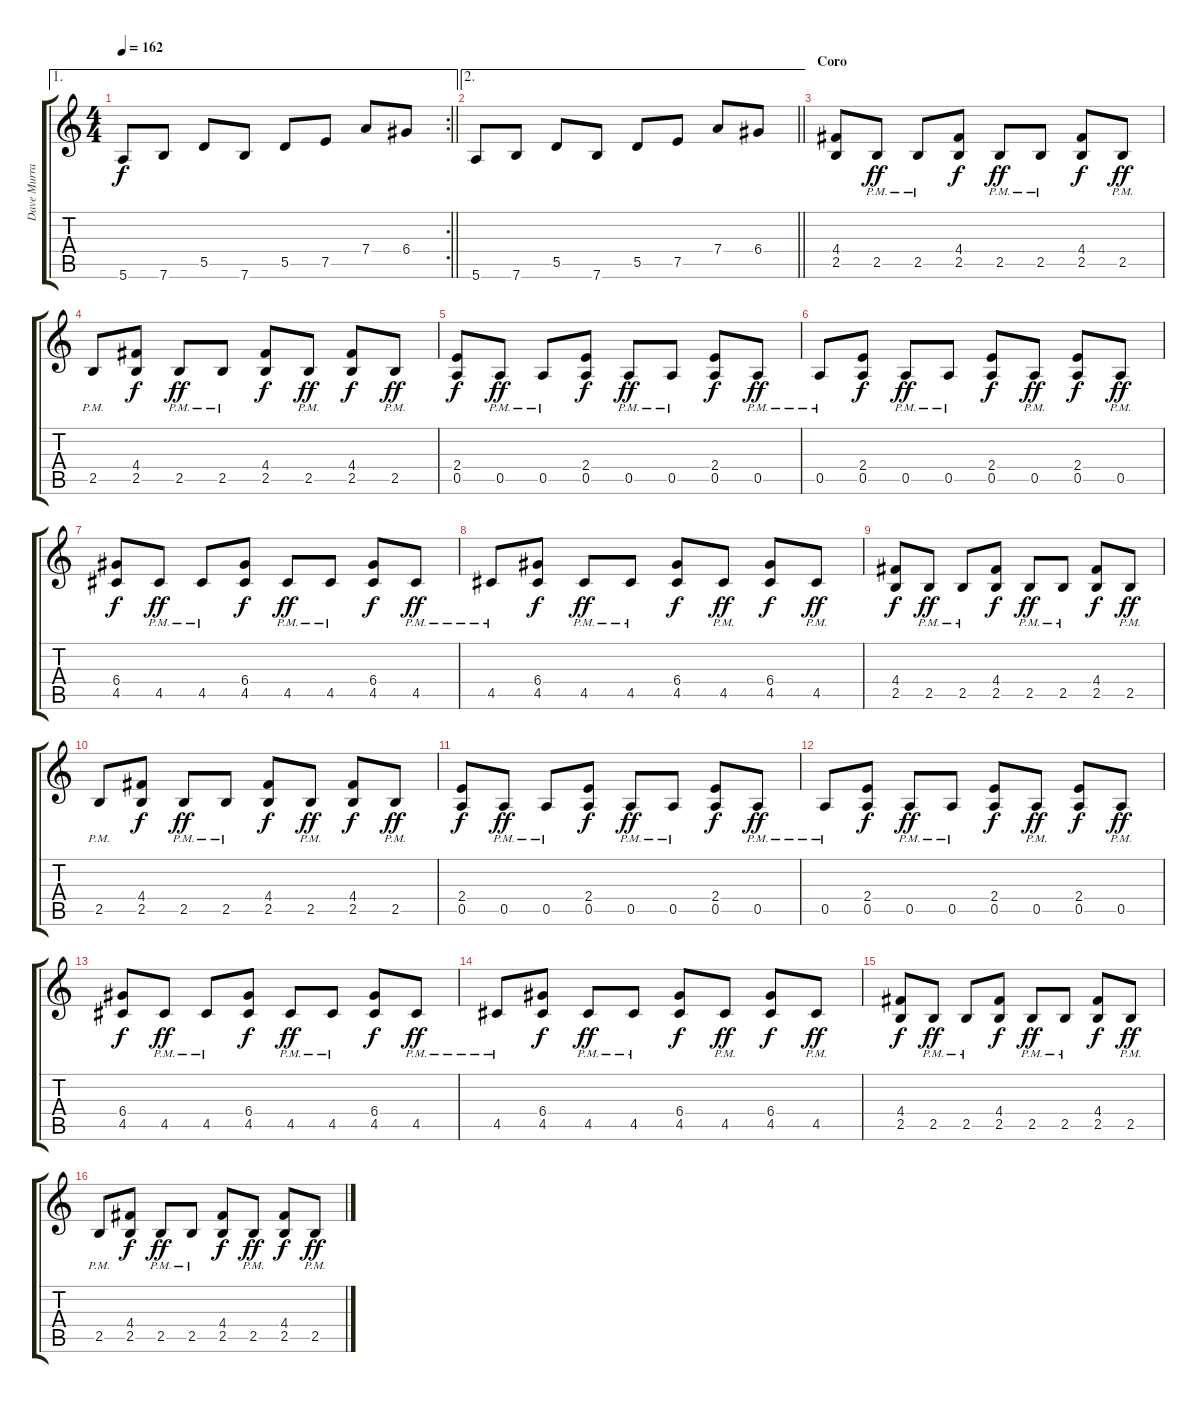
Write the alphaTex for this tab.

\track ("Dave Murray" "Dave Murra") {instrument distortionguitar}
\staff {score tabs}
\tuning (E4 B3 G3 D3 A2 E2) {hide}
\ae 1
\rc 2
\ts (4 4)
\tempo 162
\clef g2
\barLineRight lightlight
\ks c
5.6.8{dy f} 7.6.8 5.5.8 7.6.8 5.5.8 7.5.8 7.4.8 6.4.8 |
\ae 2
\barLineRight lightlight
5.6.8 7.6.8 5.5.8 7.6.8 5.5.8 7.5.8 7.4.8 6.4.8 |
\section ("" "Coro")
(4.4 2.5).8 2.5{pm}.8{dy ff} 2.5{pm}.8 (4.4 2.5).8{dy f} 2.5{pm}.8{dy ff} 2.5{pm}.8 (4.4 2.5).8{dy f} 2.5{pm}.8{dy ff} |
2.5{pm}.8 (4.4 2.5).8{dy f} 2.5{pm}.8{dy ff} 2.5{pm}.8 (4.4 2.5).8{dy f} 2.5{pm}.8{dy ff} (4.4 2.5).8{dy f} 2.5{pm}.8{dy ff} |
(2.4 0.5).8{dy f} 0.5{pm}.8{dy ff} 0.5{pm}.8 (2.4 0.5).8{dy f} 0.5{pm}.8{dy ff} 0.5{pm}.8 (2.4 0.5).8{dy f} 0.5{pm}.8{dy ff} |
0.5{pm}.8 (2.4 0.5).8{dy f} 0.5{pm}.8{dy ff} 0.5{pm}.8 (2.4 0.5).8{dy f} 0.5{pm}.8{dy ff} (2.4 0.5).8{dy f} 0.5{pm}.8{dy ff} |
(6.4 4.5).8{dy f} 4.5{pm}.8{dy ff} 4.5{pm}.8 (6.4 4.5).8{dy f} 4.5{pm}.8{dy ff} 4.5{pm}.8 (6.4 4.5).8{dy f} 4.5{pm}.8{dy ff} |
4.5{pm}.8 (6.4 4.5).8{dy f} 4.5{pm}.8{dy ff} 4.5{pm}.8 (6.4 4.5).8{dy f} 4.5{pm}.8{dy ff} (6.4 4.5).8{dy f} 4.5{pm}.8{dy ff} |
(4.4 2.5).8{dy f} 2.5{pm}.8{dy ff} 2.5{pm}.8 (4.4 2.5).8{dy f} 2.5{pm}.8{dy ff} 2.5{pm}.8 (4.4 2.5).8{dy f} 2.5{pm}.8{dy ff} |
2.5{pm}.8 (4.4 2.5).8{dy f} 2.5{pm}.8{dy ff} 2.5{pm}.8 (4.4 2.5).8{dy f} 2.5{pm}.8{dy ff} (4.4 2.5).8{dy f} 2.5{pm}.8{dy ff} |
(2.4 0.5).8{dy f} 0.5{pm}.8{dy ff} 0.5{pm}.8 (2.4 0.5).8{dy f} 0.5{pm}.8{dy ff} 0.5{pm}.8 (2.4 0.5).8{dy f} 0.5{pm}.8{dy ff} |
0.5{pm}.8 (2.4 0.5).8{dy f} 0.5{pm}.8{dy ff} 0.5{pm}.8 (2.4 0.5).8{dy f} 0.5{pm}.8{dy ff} (2.4 0.5).8{dy f} 0.5{pm}.8{dy ff} |
(6.4 4.5).8{dy f} 4.5{pm}.8{dy ff} 4.5{pm}.8 (6.4 4.5).8{dy f} 4.5{pm}.8{dy ff} 4.5{pm}.8 (6.4 4.5).8{dy f} 4.5{pm}.8{dy ff} |
4.5{pm}.8 (6.4 4.5).8{dy f} 4.5{pm}.8{dy ff} 4.5{pm}.8 (6.4 4.5).8{dy f} 4.5{pm}.8{dy ff} (6.4 4.5).8{dy f} 4.5{pm}.8{dy ff} |
(4.4 2.5).8{dy f} 2.5{pm}.8{dy ff} 2.5{pm}.8 (4.4 2.5).8{dy f} 2.5{pm}.8{dy ff} 2.5{pm}.8 (4.4 2.5).8{dy f} 2.5{pm}.8{dy ff} |
2.5{pm}.8 (4.4 2.5).8{dy f} 2.5{pm}.8{dy ff} 2.5{pm}.8 (4.4 2.5).8{dy f} 2.5{pm}.8{dy ff} (4.4 2.5).8{dy f} 2.5{pm}.8{dy ff}
